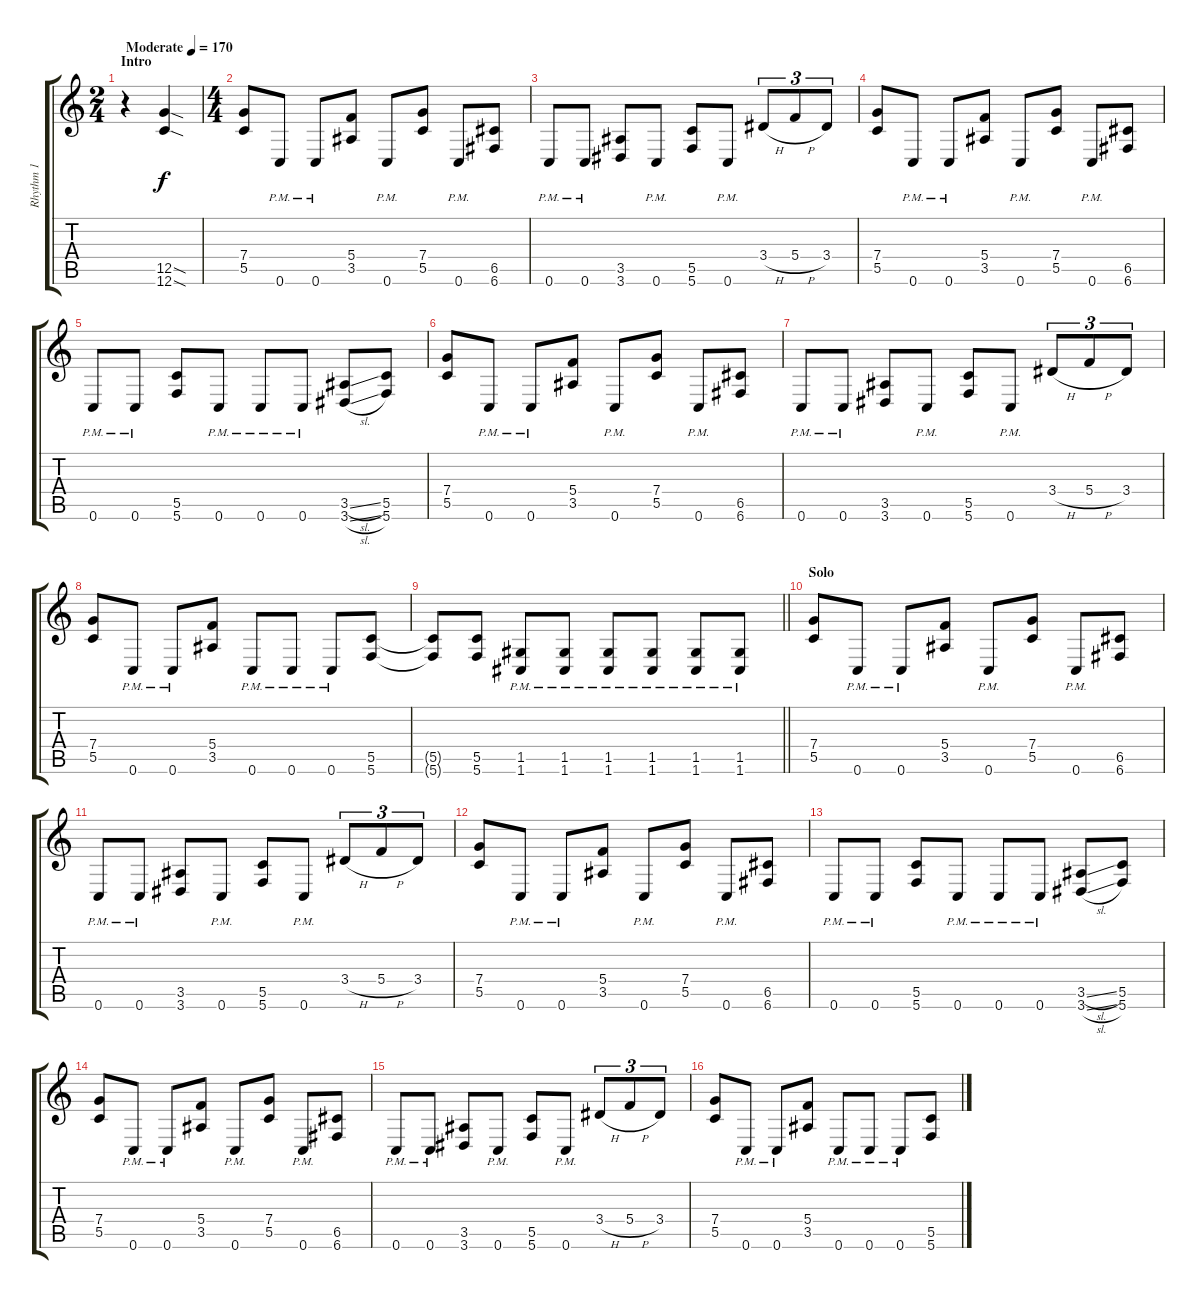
\track ("Rhythm 1" "Rhythm 1") {instrument distortionguitar}
\staff {score tabs}
\tuning (D4 A3 F3 C3 G2 C2) {hide}
\ts (2 4)
\section ("" "Intro")
\tempo (170 "Moderate")
\clef g2
\ks c
r.4{dy f instrument distortionguitar} (12.5{sod} 12.6{sod}).4 |
\ts (4 4)
(7.4 5.5).8 0.6{pm}.8 0.6{pm}.8 (5.4 3.5).8 0.6{pm}.8 (7.4 5.5).8 0.6{pm}.8 (6.5 6.6).8 |
0.6{pm}.8 0.6{pm}.8 (3.5 3.6).8 0.6{pm}.8 (5.5 5.6).8 0.6{pm}.8 3.4{h}.8{tu (3 2)} 5.4{h}.8{tu (3 2)} 3.4.8{tu (3 2)} |
(7.4 5.5).8 0.6{pm}.8 0.6{pm}.8 (5.4 3.5).8 0.6{pm}.8 (7.4 5.5).8 0.6{pm}.8 (6.5 6.6).8 |
0.6{pm}.8 0.6{pm}.8 (5.5 5.6).8 0.6{pm}.8 0.6{pm}.8 0.6{pm}.8 (3.5{sl} 3.6{sl}).8 (5.5 5.6).8 |
(7.4 5.5).8 0.6{pm}.8 0.6{pm}.8 (5.4 3.5).8 0.6{pm}.8 (7.4 5.5).8 0.6{pm}.8 (6.5 6.6).8 |
0.6{pm}.8 0.6{pm}.8 (3.5 3.6).8 0.6{pm}.8 (5.5 5.6).8 0.6{pm}.8 3.4{h}.8{tu (3 2)} 5.4{h}.8{tu (3 2)} 3.4.8{tu (3 2)} |
(7.4 5.5).8 0.6{pm}.8 0.6{pm}.8 (5.4 3.5).8 0.6{pm}.8 0.6{pm}.8 0.6{pm}.8 (5.5 5.6).8 |
\barLineRight lightlight
(5.5{t} 5.6{t}).8 (5.5 5.6).8 (1.5{pm} 1.6{pm}).8 (1.5{pm} 1.6{pm}).8 (1.5{pm} 1.6{pm}).8 (1.5{pm} 1.6{pm}).8 (1.5{pm} 1.6{pm}).8 (1.5{pm} 1.6{pm}).8 |
\section ("" "Solo")
(7.4 5.5).8 0.6{pm}.8 0.6{pm}.8 (5.4 3.5).8 0.6{pm}.8 (7.4 5.5).8 0.6{pm}.8 (6.5 6.6).8 |
0.6{pm}.8 0.6{pm}.8 (3.5 3.6).8 0.6{pm}.8 (5.5 5.6).8 0.6{pm}.8 3.4{h}.8{tu (3 2)} 5.4{h}.8{tu (3 2)} 3.4.8{tu (3 2)} |
(7.4 5.5).8 0.6{pm}.8 0.6{pm}.8 (5.4 3.5).8 0.6{pm}.8 (7.4 5.5).8 0.6{pm}.8 (6.5 6.6).8 |
0.6{pm}.8 0.6{pm}.8 (5.5 5.6).8 0.6{pm}.8 0.6{pm}.8 0.6{pm}.8 (3.5{sl} 3.6{sl}).8 (5.5 5.6).8 |
(7.4 5.5).8 0.6{pm}.8 0.6{pm}.8 (5.4 3.5).8 0.6{pm}.8 (7.4 5.5).8 0.6{pm}.8 (6.5 6.6).8 |
0.6{pm}.8 0.6{pm}.8 (3.5 3.6).8 0.6{pm}.8 (5.5 5.6).8 0.6{pm}.8 3.4{h}.8{tu (3 2)} 5.4{h}.8{tu (3 2)} 3.4.8{tu (3 2)} |
(7.4 5.5).8 0.6{pm}.8 0.6{pm}.8 (5.4 3.5).8 0.6{pm}.8 0.6{pm}.8 0.6{pm}.8 (5.5 5.6).8
